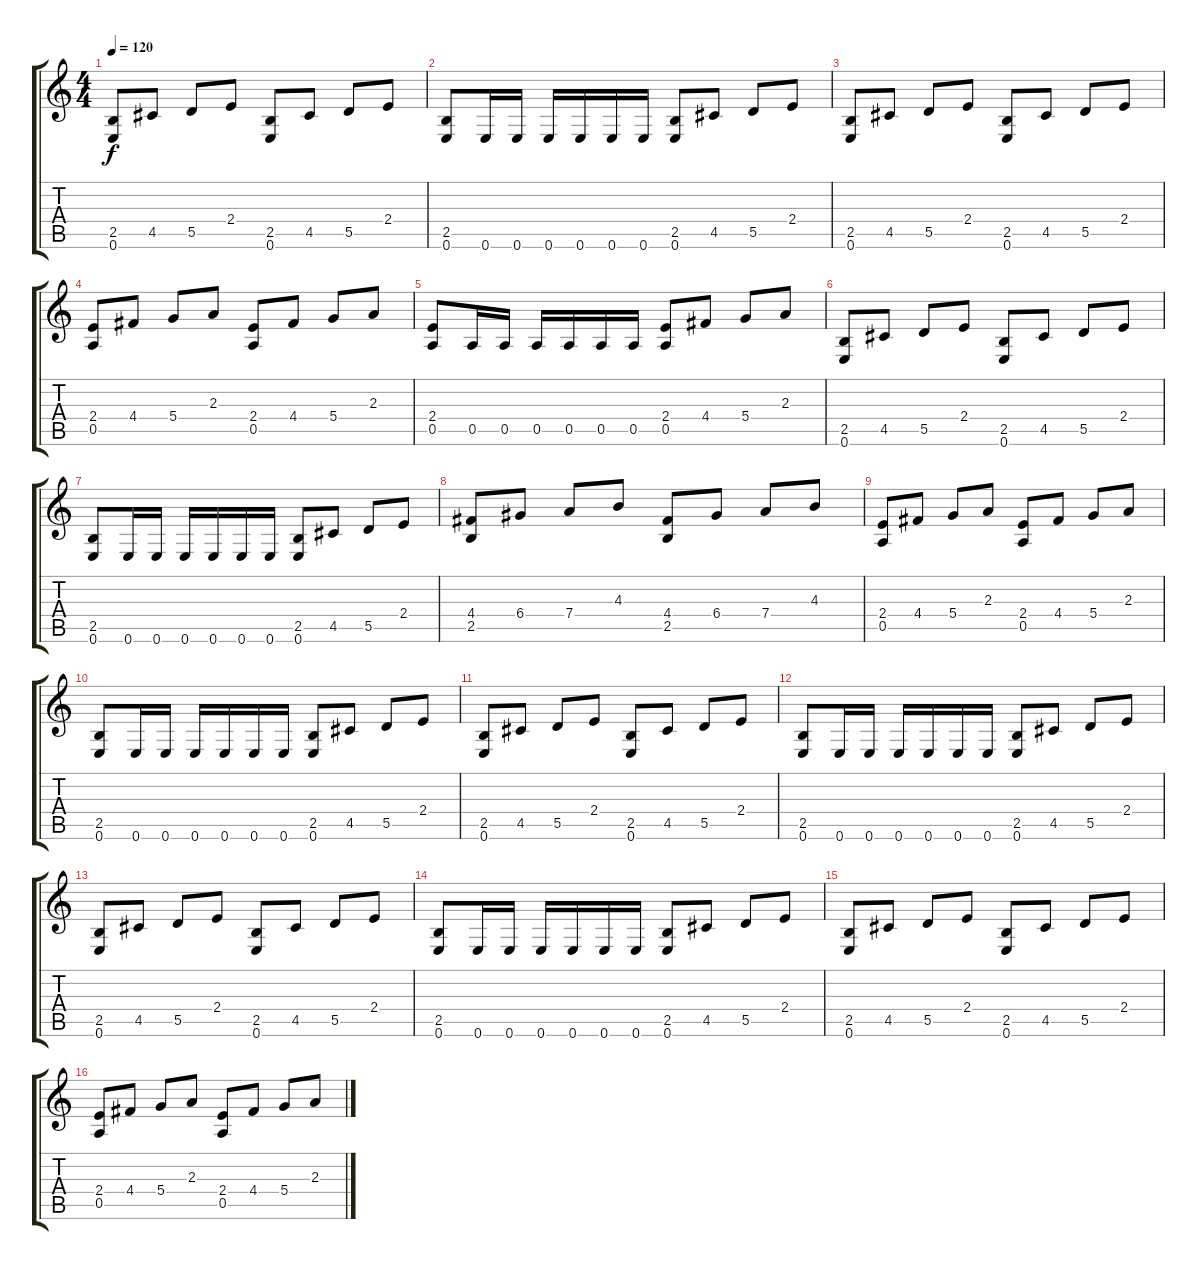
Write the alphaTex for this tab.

\track "" {instrument overdrivenguitar}
\staff {score tabs}
\tuning (E4 B3 G3 D3 A2 E2) {hide}
\ts (4 4)
\tempo 120
\clef g2
\ks c
(2.5 0.6).8{dy f volume 10} 4.5.8 5.5.8 2.4.8 (2.5 0.6).8 4.5.8 5.5.8 2.4.8 |
(2.5 0.6).8 0.6.16 0.6.16 0.6.16 0.6.16 0.6.16 0.6.16 (2.5 0.6).8 4.5.8 5.5.8 2.4.8 |
(2.5 0.6).8 4.5.8 5.5.8 2.4.8 (2.5 0.6).8 4.5.8 5.5.8 2.4.8 |
(2.4 0.5).8 4.4.8 5.4.8 2.3.8 (2.4 0.5).8 4.4.8 5.4.8 2.3.8 |
(2.4 0.5).8 0.5.16 0.5.16 0.5.16 0.5.16 0.5.16 0.5.16 (2.4 0.5).8 4.4.8 5.4.8 2.3.8 |
(2.5 0.6).8 4.5.8 5.5.8 2.4.8 (2.5 0.6).8 4.5.8 5.5.8 2.4.8 |
(2.5 0.6).8 0.6.16 0.6.16 0.6.16 0.6.16 0.6.16 0.6.16 (2.5 0.6).8 4.5.8 5.5.8 2.4.8 |
(4.4 2.5).8 6.4.8 7.4.8 4.3.8 (4.4 2.5).8 6.4.8 7.4.8 4.3.8 |
(2.4 0.5).8 4.4.8 5.4.8 2.3.8 (2.4 0.5).8 4.4.8 5.4.8 2.3.8 |
(2.5 0.6).8 0.6.16 0.6.16 0.6.16 0.6.16 0.6.16 0.6.16 (2.5 0.6).8 4.5.8 5.5.8 2.4.8 |
(2.5 0.6).8 4.5.8 5.5.8 2.4.8 (2.5 0.6).8 4.5.8 5.5.8 2.4.8 |
(2.5 0.6).8 0.6.16 0.6.16 0.6.16 0.6.16 0.6.16 0.6.16 (2.5 0.6).8 4.5.8 5.5.8 2.4.8 |
(2.5 0.6).8 4.5.8 5.5.8 2.4.8 (2.5 0.6).8 4.5.8 5.5.8 2.4.8 |
(2.5 0.6).8 0.6.16 0.6.16 0.6.16 0.6.16 0.6.16 0.6.16 (2.5 0.6).8 4.5.8 5.5.8 2.4.8 |
(2.5 0.6).8 4.5.8 5.5.8 2.4.8 (2.5 0.6).8 4.5.8 5.5.8 2.4.8 |
(2.4 0.5).8 4.4.8 5.4.8 2.3.8 (2.4 0.5).8 4.4.8 5.4.8 2.3.8
